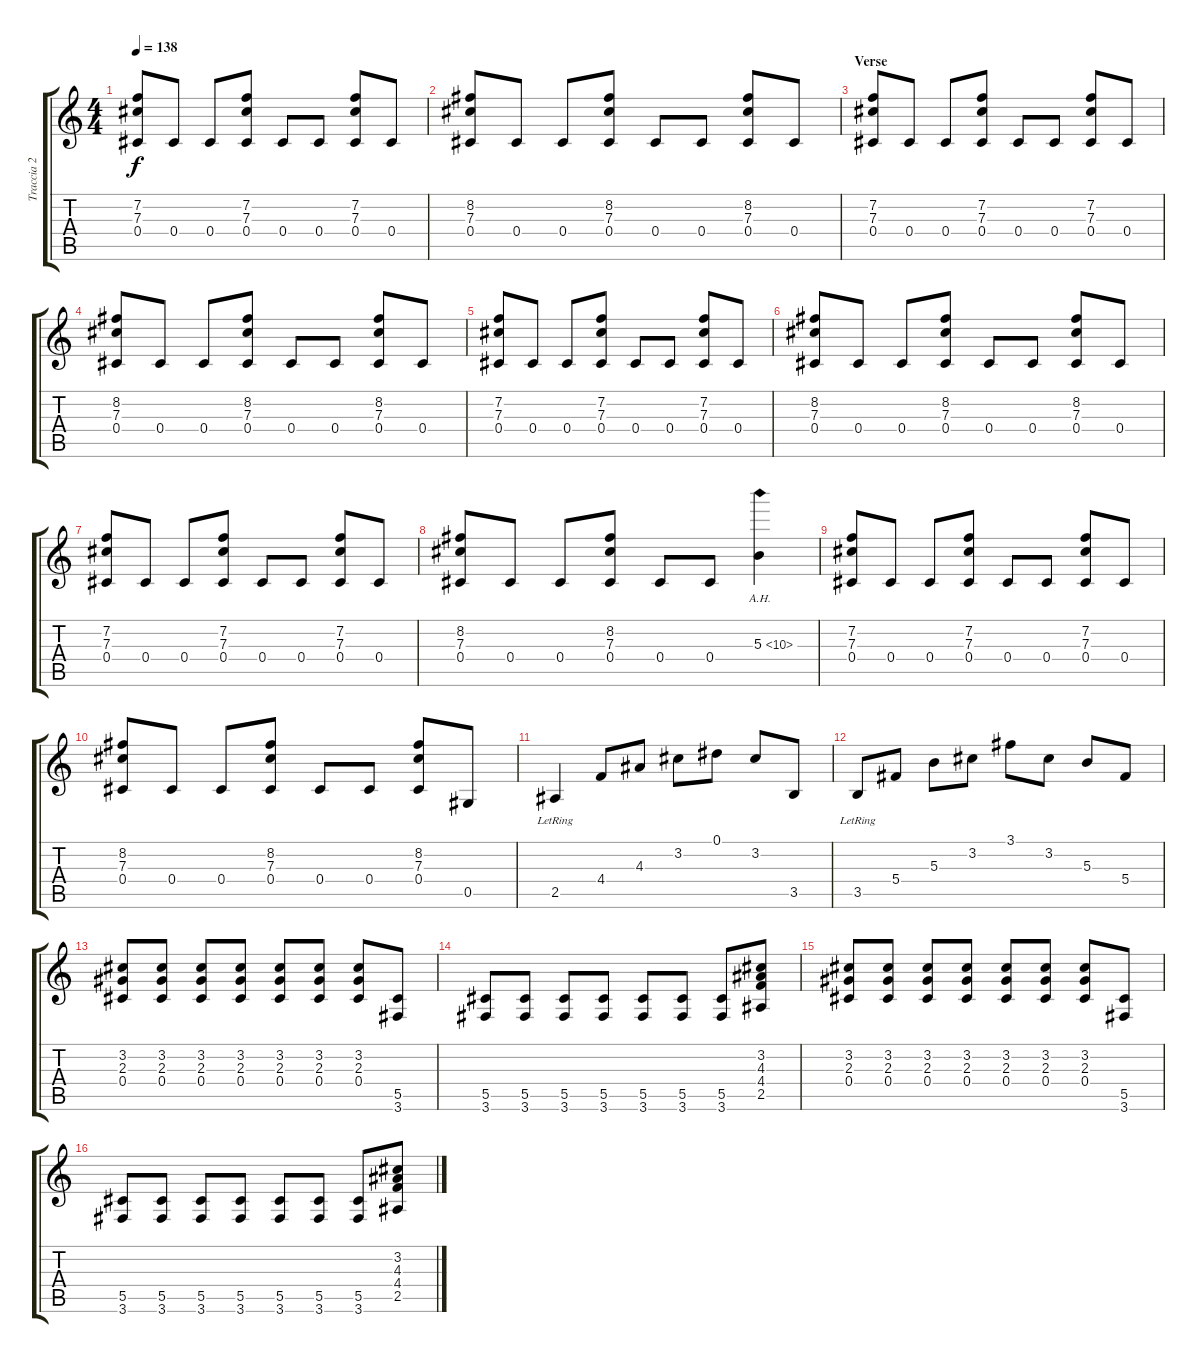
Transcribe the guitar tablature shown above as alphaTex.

\track ("Traccia 2" "Traccia 2") {instrument distortionguitar}
\staff {score tabs}
\tuning (Eb4 Bb3 Gb3 Db3 Ab2 Eb2) {hide}
\ts (4 4)
\tempo 138
\clef g2
\ks c
(7.2 7.3 0.4).8{dy f instrument distortionguitar} 0.4.8 0.4.8 (7.2 7.3 0.4).8 0.4.8 0.4.8 (7.2 7.3 0.4).8 0.4.8 |
(8.2 7.3 0.4).8 0.4.8 0.4.8 (8.2 7.3 0.4).8 0.4.8 0.4.8 (8.2 7.3 0.4).8 0.4.8 |
\section ("" "Verse")
(7.2 7.3 0.4).8 0.4.8 0.4.8 (7.2 7.3 0.4).8 0.4.8 0.4.8 (7.2 7.3 0.4).8 0.4.8 |
(8.2 7.3 0.4).8 0.4.8 0.4.8 (8.2 7.3 0.4).8 0.4.8 0.4.8 (8.2 7.3 0.4).8 0.4.8 |
(7.2 7.3 0.4).8 0.4.8 0.4.8 (7.2 7.3 0.4).8 0.4.8 0.4.8 (7.2 7.3 0.4).8 0.4.8 |
(8.2 7.3 0.4).8 0.4.8 0.4.8 (8.2 7.3 0.4).8 0.4.8 0.4.8 (8.2 7.3 0.4).8 0.4.8 |
(7.2 7.3 0.4).8 0.4.8 0.4.8 (7.2 7.3 0.4).8 0.4.8 0.4.8 (7.2 7.3 0.4).8 0.4.8 |
(8.2 7.3 0.4).8 0.4.8 0.4.8 (8.2 7.3 0.4).8 0.4.8 0.4.8 5.3{ah 5}.4 |
(7.2 7.3 0.4).8 0.4.8 0.4.8 (7.2 7.3 0.4).8 0.4.8 0.4.8 (7.2 7.3 0.4).8 0.4.8 |
(8.2 7.3 0.4).8 0.4.8 0.4.8 (8.2 7.3 0.4).8 0.4.8 0.4.8 (8.2 7.3 0.4).8 0.5.8 |
2.5{lr}.4 4.4.8 4.3.8 3.2.8 0.1.8 3.2.8 3.5.8 |
3.5{lr}.8 5.4.8 5.3.8 3.2.8 3.1.8 3.2.8 5.3.8 5.4.8 |
(3.2 2.3 0.4).8{volume 11} (3.2 2.3 0.4).8 (3.2 2.3 0.4).8 (3.2 2.3 0.4).8 (3.2 2.3 0.4).8 (3.2 2.3 0.4).8 (3.2 2.3 0.4).8 (5.5 3.6).8 |
(5.5 3.6).8 (5.5 3.6).8 (5.5 3.6).8 (5.5 3.6).8 (5.5 3.6).8 (5.5 3.6).8 (5.5 3.6).8 (3.2 4.3 4.4 2.5).8 |
(3.2 2.3 0.4).8 (3.2 2.3 0.4).8 (3.2 2.3 0.4).8 (3.2 2.3 0.4).8 (3.2 2.3 0.4).8 (3.2 2.3 0.4).8 (3.2 2.3 0.4).8 (5.5 3.6).8 |
(5.5 3.6).8 (5.5 3.6).8 (5.5 3.6).8 (5.5 3.6).8 (5.5 3.6).8 (5.5 3.6).8 (5.5 3.6).8 (3.2 4.3 4.4 2.5).8
